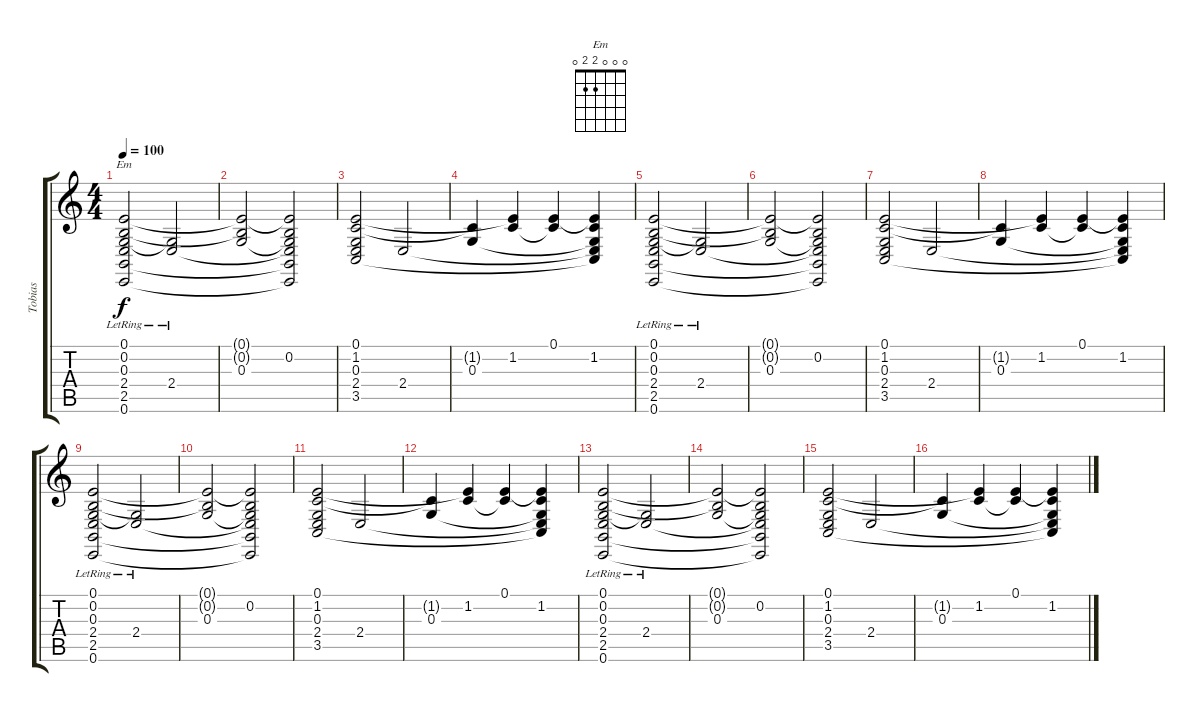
\track ("Tobias" "Tobias") {instrument stringensemble1}
\staff {score tabs}
\tuning (E4 B3 G3 D3 A2 E2) {hide}
\chord ("Em" 0 0 0 2 2 0)
\ts (4 4)
\tempo 100
\clef g2
\ks c
(0.1{lr} 0.2{lr} 0.3{lr} 2.4{lr} 2.5{lr} 0.6{lr}).2{ch "Em" dy f instrument stringensemble1} (0.3{t} 2.4{lr}).2 |
(0.1{t} 0.2{t} 0.3).2 (0.1{t} 0.2 0.3{t} 2.4{t} 2.5{t} 0.6{t}).2 |
(0.1 1.2 0.3 2.4 3.5).2 2.4.2 |
(1.2{t} 0.3).4 (0.1{t} 1.2).4 (0.1 1.2{t}).4 (0.1{t} 1.2 0.3{t} 2.4{t} 3.5{t}).4 |
(0.1{lr} 0.2{lr} 0.3{lr} 2.4{lr} 2.5{lr} 0.6{lr}).2 (0.3{t} 2.4{lr}).2 |
(0.1{t} 0.2{t} 0.3).2 (0.1{t} 0.2 0.3{t} 2.4{t} 2.5{t} 0.6{t}).2 |
(0.1 1.2 0.3 2.4 3.5).2 2.4.2 |
(1.2{t} 0.3).4 (0.1{t} 1.2).4 (0.1 1.2{t}).4 (0.1{t} 1.2 0.3{t} 2.4{t} 3.5{t}).4 |
(0.1{lr} 0.2{lr} 0.3{lr} 2.4{lr} 2.5{lr} 0.6{lr}).2{volume 9} (0.3{t} 2.4{lr}).2 |
(0.1{t} 0.2{t} 0.3).2 (0.1{t} 0.2 0.3{t} 2.4{t} 2.5{t} 0.6{t}).2 |
(0.1 1.2 0.3 2.4 3.5).2 2.4.2 |
(1.2{t} 0.3).4 (0.1{t} 1.2).4 (0.1 1.2{t}).4 (0.1{t} 1.2 0.3{t} 2.4{t} 3.5{t}).4 |
(0.1{lr} 0.2{lr} 0.3{lr} 2.4{lr} 2.5{lr} 0.6{lr}).2{volume 9} (0.3{t} 2.4{lr}).2 |
(0.1{t} 0.2{t} 0.3).2 (0.1{t} 0.2 0.3{t} 2.4{t} 2.5{t} 0.6{t}).2 |
(0.1 1.2 0.3 2.4 3.5).2 2.4.2 |
(1.2{t} 0.3).4 (0.1{t} 1.2).4 (0.1 1.2{t}).4 (0.1{t} 1.2 0.3{t} 2.4{t} 3.5{t}).4
